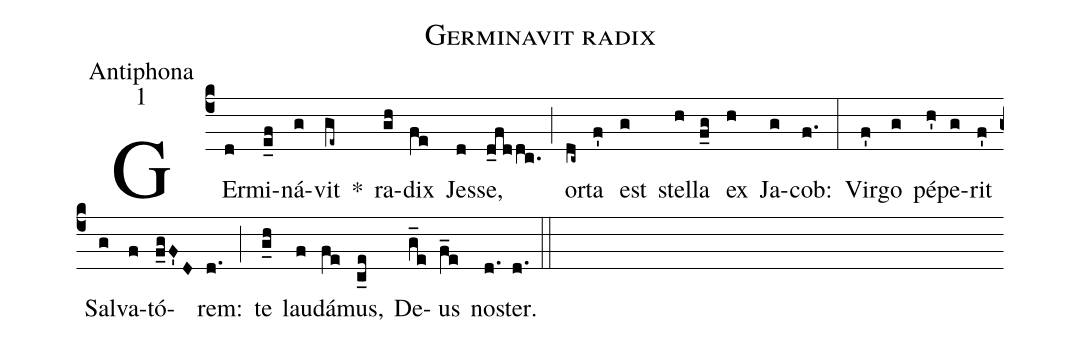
name:Germinavit radix;
office-part:Antiphona;
mode:1;
%%
(c4) GEr(d)mi(e_f)ná(g)vit(ge~) *() ra(gh)dix(fe) Jes(d)se,(d_fddc.) (;) or(dc~)ta(f') est(g) stel(h)la(f_g) ex(h) Ja(g)cob:(f.) (:) Vir(f')go(g) pé(h')pe(g)rit(f') Sal(g)va(f)tó(f_gF'D)rem:(d.) (;) te(g_h) lau(f)dá(fe)mus,(c_e) De(g_e)us(f_e) no(d.)ster.(d.) (::)
